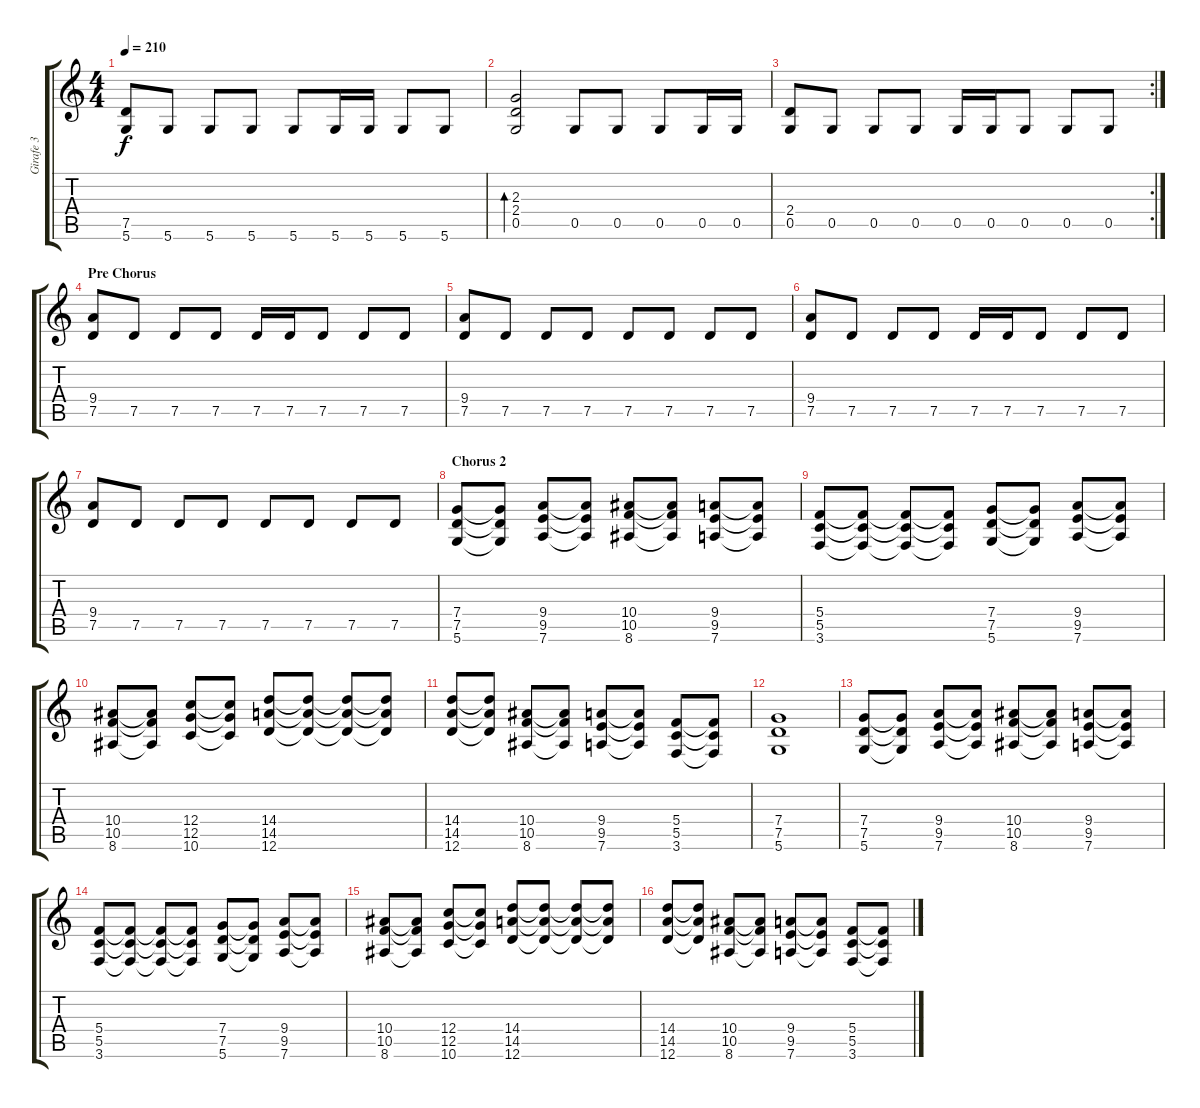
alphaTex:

\track ("Girafe 3" "Girafe 3") {instrument distortionguitar}
\staff {score tabs}
\tuning (D4 A3 F3 C3 G2 D2) {hide}
\ts (4 4)
\tempo 210
\clef g2
\ks c
(7.5 5.6).8{dy f} 5.6.8 5.6.8 5.6.8 5.6.8 5.6.16 5.6.16 5.6.8 5.6.8 |
(2.3 2.4 0.5).2{bd 480} 0.5.8 0.5.8 0.5.8 0.5.16 0.5.16 |
\rc 2
(2.4 0.5).8 0.5.8 0.5.8 0.5.8 0.5.16 0.5.16 0.5.8 0.5.8 0.5.8 |
\section ("" "Pre Chorus")
(9.4 7.5).8 7.5.8 7.5.8 7.5.8 7.5.16 7.5.16 7.5.8 7.5.8 7.5.8 |
(9.4 7.5).8 7.5.8 7.5.8 7.5.8 7.5.8 7.5.8 7.5.8 7.5.8 |
(9.4 7.5).8 7.5.8 7.5.8 7.5.8 7.5.16 7.5.16 7.5.8 7.5.8 7.5.8 |
(9.4 7.5).8 7.5.8 7.5.8 7.5.8 7.5.8 7.5.8 7.5.8 7.5.8 |
\section ("" "Chorus 2")
(7.4 7.5 5.6).8 (7.4{t} 7.5{t} 5.6{t}).8 (9.4 9.5 7.6).8 (9.4{t} 9.5{t} 7.6{t}).8 (10.4 10.5 8.6).8 (10.4{t} 10.5{t} 8.6{t}).8 (9.4 9.5 7.6).8 (9.4{t} 9.5{t} 7.6{t}).8 |
(5.4 5.5 3.6).8 (5.4{t} 5.5{t} 3.6{t}).8 (5.4{t} 5.5{t} 3.6{t}).8 (5.4{t} 5.5{t} 3.6{t}).8 (7.4 7.5 5.6).8 (7.4{t} 7.5{t} 5.6{t}).8 (9.4 9.5 7.6).8 (9.4{t} 9.5{t} 7.6{t}).8 |
(10.4 10.5 8.6).8 (10.4{t} 10.5{t} 8.6{t}).8 (12.4 12.5 10.6).8 (12.4{t} 12.5{t} 10.6{t}).8 (14.4 14.5 12.6).8 (14.4{t} 14.5{t} 12.6{t}).8 (14.4{t} 14.5{t} 12.6{t}).8 (14.4{t} 14.5{t} 12.6{t}).8 |
(14.4 14.5 12.6).8 (14.4{t} 14.5{t} 12.6{t}).8 (10.4 10.5 8.6).8 (10.4{t} 10.5{t} 8.6{t}).8 (9.4 9.5 7.6).8 (9.4{t} 9.5{t} 7.6{t}).8 (5.4 5.5 3.6).8 (5.4{t} 5.5{t} 3.6{t}).8 |
(7.4 7.5 5.6).1 |
(7.4 7.5 5.6).8 (7.4{t} 7.5{t} 5.6{t}).8 (9.4 9.5 7.6).8 (9.4{t} 9.5{t} 7.6{t}).8 (10.4 10.5 8.6).8 (10.4{t} 10.5{t} 8.6{t}).8 (9.4 9.5 7.6).8 (9.4{t} 9.5{t} 7.6{t}).8 |
(5.4 5.5 3.6).8 (5.4{t} 5.5{t} 3.6{t}).8 (5.4{t} 5.5{t} 3.6{t}).8 (5.4{t} 5.5{t} 3.6{t}).8 (7.4 7.5 5.6).8 (7.4{t} 7.5{t} 5.6{t}).8 (9.4 9.5 7.6).8 (9.4{t} 9.5{t} 7.6{t}).8 |
(10.4 10.5 8.6).8 (10.4{t} 10.5{t} 8.6{t}).8 (12.4 12.5 10.6).8 (12.4{t} 12.5{t} 10.6{t}).8 (14.4 14.5 12.6).8 (14.4{t} 14.5{t} 12.6{t}).8 (14.4{t} 14.5{t} 12.6{t}).8 (14.4{t} 14.5{t} 12.6{t}).8 |
(14.4 14.5 12.6).8 (14.4{t} 14.5{t} 12.6{t}).8 (10.4 10.5 8.6).8 (10.4{t} 10.5{t} 8.6{t}).8 (9.4 9.5 7.6).8 (9.4{t} 9.5{t} 7.6{t}).8 (5.4 5.5 3.6).8 (5.4{t} 5.5{t} 3.6{t}).8
